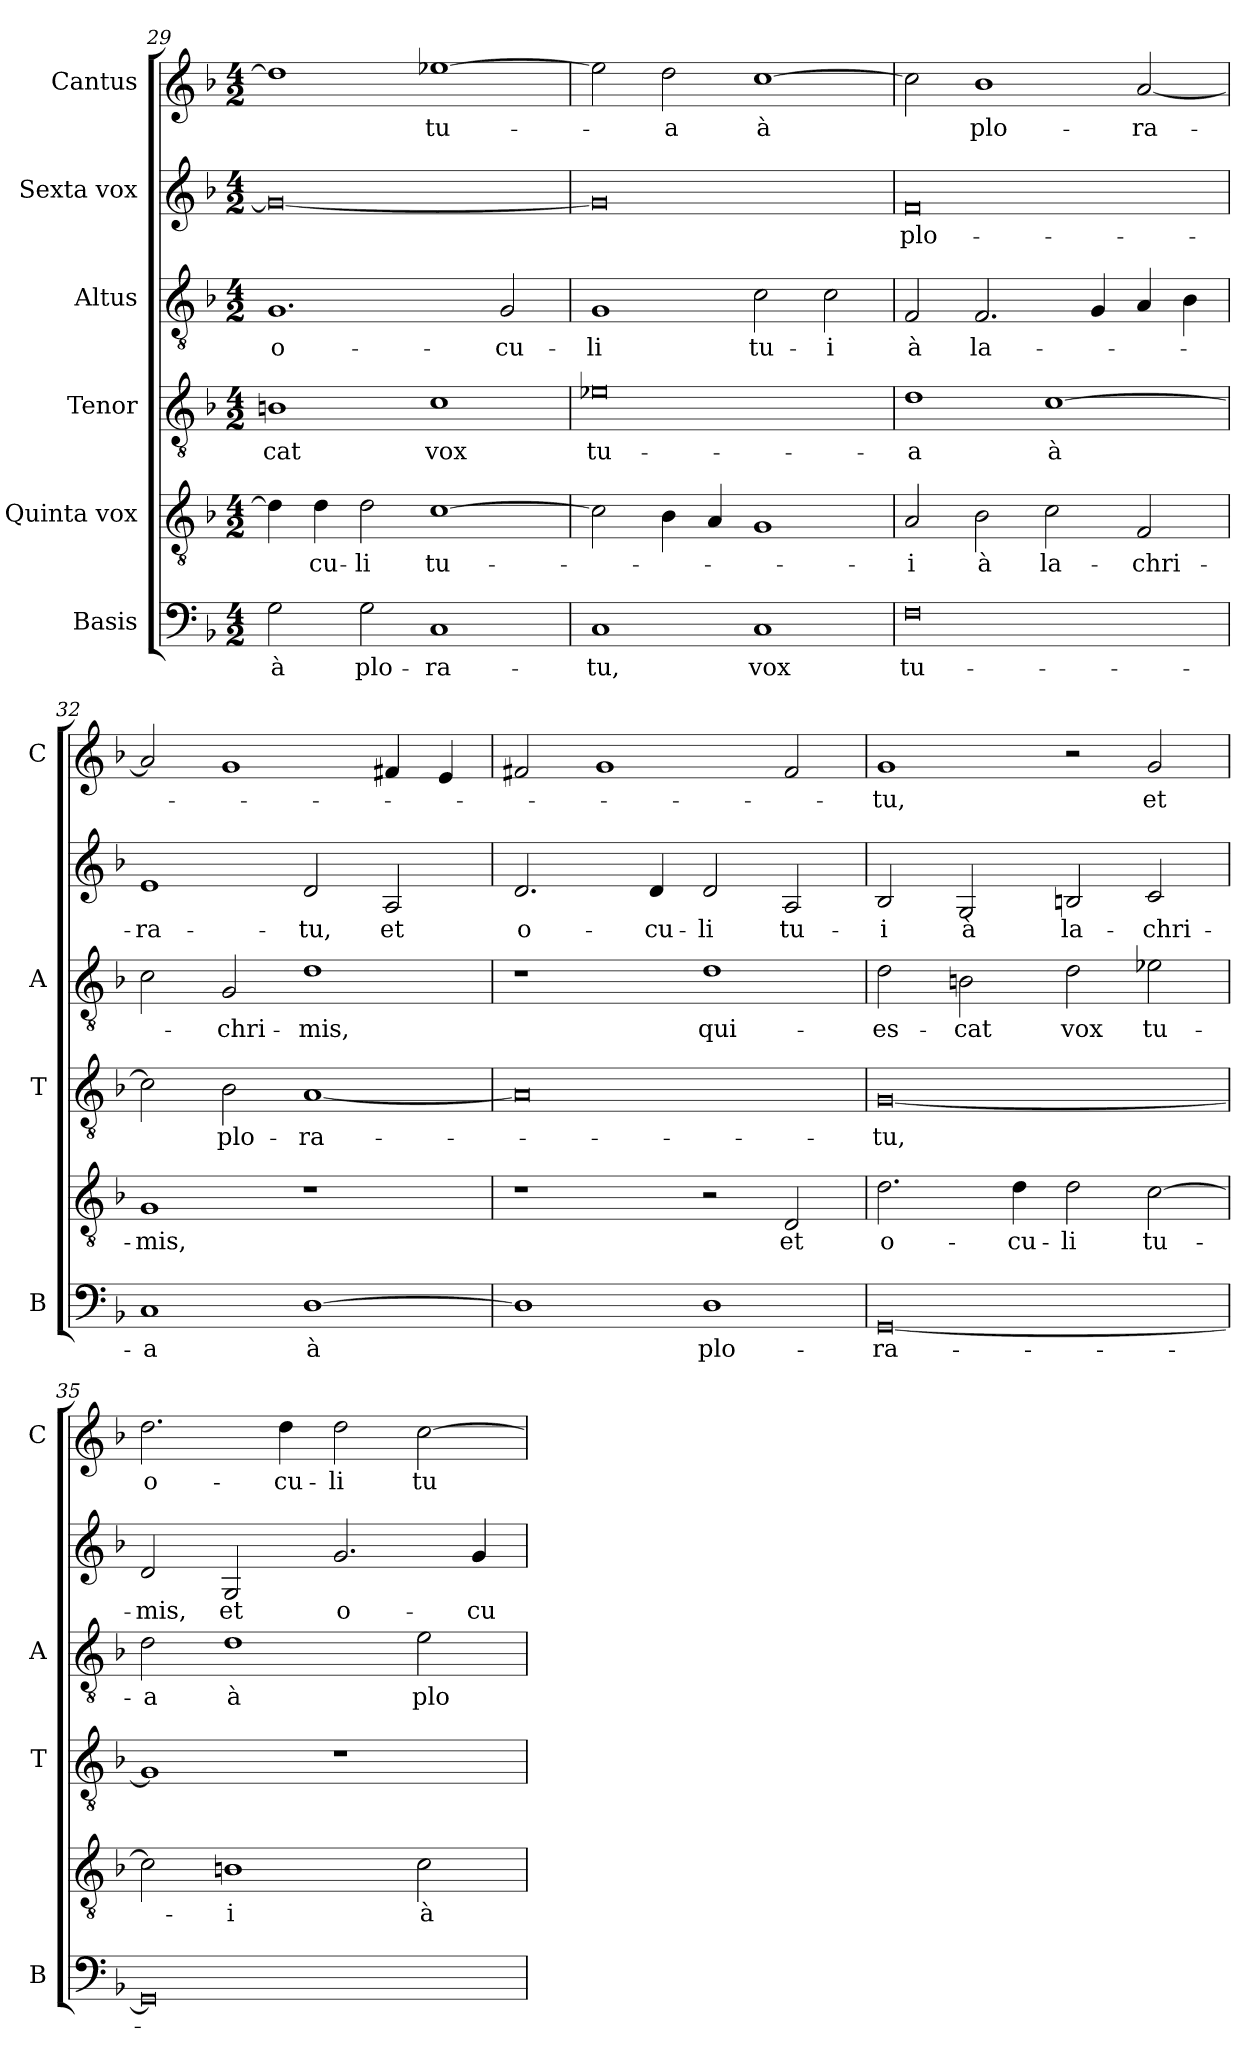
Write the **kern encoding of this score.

**kern	**text	**kern	**text	**kern	**text	**kern	**text	**kern	**text	**kern	**text
*part6	*part6	*part5	*part5	*part4	*part4	*part3	*part3	*part2	*part2	*part1	*part1
*staff6	*staff6	*staff5	*staff5	*staff4	*staff4	*staff3	*staff3	*staff2	*staff2	*staff1	*staff1
*I"Basis	*	*I"Quinta vox	*	*I"Tenor	*	*I"Altus	*	*I"Sexta vox	*	*I"Cantus	*
*I'B	*	*	*	*I'T	*	*I'A	*	*	*	*I'C	*
*clefF4	*	*clefGv2	*	*clefGv2	*	*clefGv2	*	*clefG2	*	*clefG2	*
*k[b-]	*	*k[b-]	*	*k[b-]	*	*k[b-]	*	*k[b-]	*	*k[b-]	*
*F:	*	*F:	*	*F:	*	*F:	*	*F:	*	*F:	*
*M4/2	*	*M4/2	*	*M4/2	*	*M4/2	*	*M4/2	*	*M4/2	*
=29	=29	=29	=29	=29	=29	=29	=29	=29	=29	=29	=29
!	!LO:LY:b	!	!	!	!LO:LY:b	!	!LO:LY:b	!	!	!	!
2G\	à	4d\]	.	1Bn	-cat	1.G	o-	0g_	.	1dd]	.
!	!	!	!LO:LY:b	!	!	!	!	!	!	!	!
.	.	4d\	-cu-	.	.	.	.	.	.	.	.
!	!LO:LY:b	!	!LO:LY:b	!	!	!	!	!	!	!	!
2G\	plo-	2d\	-li	.	.	.	.	.	.	.	.
!	!LO:LY:b	!	!LO:LY:b	!	!LO:LY:b	!	!	!	!	!	!LO:LY:b
1C	-ra-	[1c	tu-	1c	vox	.	.	.	.	[1ee-X	tu-
!	!	!	!	!	!	!	!LO:LY:b	!	!	!	!
.	.	.	.	.	.	2G/	-cu-	.	.	.	.
=30	=30	=30	=30	=30	=30	=30	=30	=30	=30	=30	=30
!	!LO:LY:b	!	!	!	!LO:LY:b	!	!LO:LY:b	!	!	!	!
1C	-tu,	2c\]	.	0e-X	tu-	1G	-li	0g]	.	2ee-\]	.
!	!	!	!	!	!	!	!	!	!	!	!LO:LY:b
.	.	4B-\	.	.	.	.	.	.	.	2dd\	-a
.	.	4A/	.	.	.	.	.	.	.	.	.
!	!LO:LY:b	!	!	!	!	!	!LO:LY:b	!	!	!	!LO:LY:b
1C	vox	1G	.	.	.	2c\	tu-	.	.	[1cc	à
!	!	!	!	!	!	!	!LO:LY:b	!	!	!	!
.	.	.	.	.	.	2c\	-i	.	.	.	.
!!LO:PB:g=z
=31	=31	=31	=31	=31	=31	=31	=31	=31	=31	=31	=31
!	!LO:LY:b	!	!LO:LY:b	!	!LO:LY:b	!	!LO:LY:b	!	!LO:LY:b	!	!
0F	tu-	2A/	-i	1d	-a	2F/	à	0f	plo-	2cc\]	.
!	!	!	!LO:LY:b	!	!	!	!LO:LY:b	!	!	!	!LO:LY:b
.	.	2B-\	à	.	.	2.F/	la-	.	.	1b-	plo-
!	!	!	!LO:LY:b	!	!LO:LY:b	!	!	!	!	!	!
.	.	2c\	la-	[1c	à	.	.	.	.	.	.
.	.	.	.	.	.	4G/	.	.	.	.	.
!	!	!	!LO:LY:b	!	!	!	!	!	!	!	!LO:LY:b
.	.	2F/	-chri-	.	.	4A/	.	.	.	[2a/	-ra-
.	.	.	.	.	.	4B-\	.	.	.	.	.
=32	=32	=32	=32	=32	=32	=32	=32	=32	=32	=32	=32
!	!LO:LY:b	!	!LO:LY:b	!	!	!	!	!	!LO:LY:b	!	!
1C	-a	1G	-mis,	2c\]	.	2c\	.	1e	-ra-	2a/]	.
!	!	!	!	!	!LO:LY:b	!	!LO:LY:b	!	!	!	!
.	.	.	.	2B-\	plo-	2G/	-chri-	.	.	1g	.
!	!LO:LY:b	!	!	!	!LO:LY:b	!	!LO:LY:b	!	!LO:LY:b	!	!
[1D	à	1r	.	[1A	-ra-	1d	-mis,	2d/	-tu,	.	.
!	!	!	!	!	!	!	!	!	!LO:LY:b	!	!
.	.	.	.	.	.	.	.	2A/	et	4f#X/	.
.	.	.	.	.	.	.	.	.	.	4e/	.
=33	=33	=33	=33	=33	=33	=33	=33	=33	=33	=33	=33
!	!	!	!	!	!	!	!	!	!LO:LY:b	!	!
1D]	.	1r	.	0A]	.	1r	.	2.d/	o-	2f#X/	.
.	.	.	.	.	.	.	.	.	.	1g	.
!	!	!	!	!	!	!	!	!	!LO:LY:b	!	!
.	.	.	.	.	.	.	.	4d/	-cu-	.	.
!	!LO:LY:b	!	!	!	!	!	!LO:LY:b	!	!LO:LY:b	!	!
1D	plo-	2r	.	.	.	1d	qui-	2d/	-li	.	.
!	!	!	!LO:LY:b	!	!	!	!	!	!LO:LY:b	!	!
.	.	2D/	et	.	.	.	.	2A/	tu-	2f#/	.
=34	=34	=34	=34	=34	=34	=34	=34	=34	=34	=34	=34
!	!LO:LY:b	!	!LO:LY:b	!	!LO:LY:b	!	!LO:LY:b	!	!LO:LY:b	!	!LO:LY:b
[0GG	-ra-	2.d\	o-	[0G	-tu,	2d\	-es-	2B-/	-i	1g	-tu,
!	!	!	!	!	!	!	!LO:LY:b	!	!LO:LY:b	!	!
.	.	.	.	.	.	2Bn\	-cat	2G/	à	.	.
!	!	!	!LO:LY:b	!	!	!	!	!	!	!	!
.	.	4d\	-cu-	.	.	.	.	.	.	.	.
!	!	!	!LO:LY:b	!	!	!	!LO:LY:b	!	!LO:LY:b	!	!
.	.	2d\	-li	.	.	2d\	vox	2Bn/	la-	2r	.
!	!	!	!LO:LY:b	!	!	!	!LO:LY:b	!	!LO:LY:b	!	!LO:LY:b
.	.	[2c\	tu-	.	.	2e-X\	tu-	2c/	-chri-	2g/	et
=35	=35	=35	=35	=35	=35	=35	=35	=35	=35	=35	=35
!	!	!	!	!	!	!	!LO:LY:b	!	!LO:LY:b	!	!LO:LY:b
0GG]	.	2c\]	.	1G]	.	2d\	-a	2d/	-mis,	2.dd\	o-
!	!	!	!LO:LY:b	!	!	!	!LO:LY:b	!	!LO:LY:b	!	!
.	.	1Bn	-i	.	.	1d	à	2G/	et	.	.
!	!	!	!	!	!	!	!	!	!	!	!LO:LY:b
.	.	.	.	.	.	.	.	.	.	4dd\	-cu-
!	!	!	!	!	!	!	!	!	!LO:LY:b	!	!LO:LY:b
.	.	.	.	1r	.	.	.	2.g/	o-	2dd\	-li
!	!	!	!LO:LY:b	!	!	!	!LO:LY:b	!	!	!	!LO:LY:b
.	.	2c\	à	.	.	2e\	plo-	.	.	[2cc\	tu-
!	!	!	!	!	!	!	!	!	!LO:LY:b	!	!
.	.	.	.	.	.	.	.	4g/	-cu-	.	.
=	=	=	=	=	=	=	=	=	=	=	=
*-	*-	*-	*-	*-	*-	*-	*-	*-	*-	*-	*-
